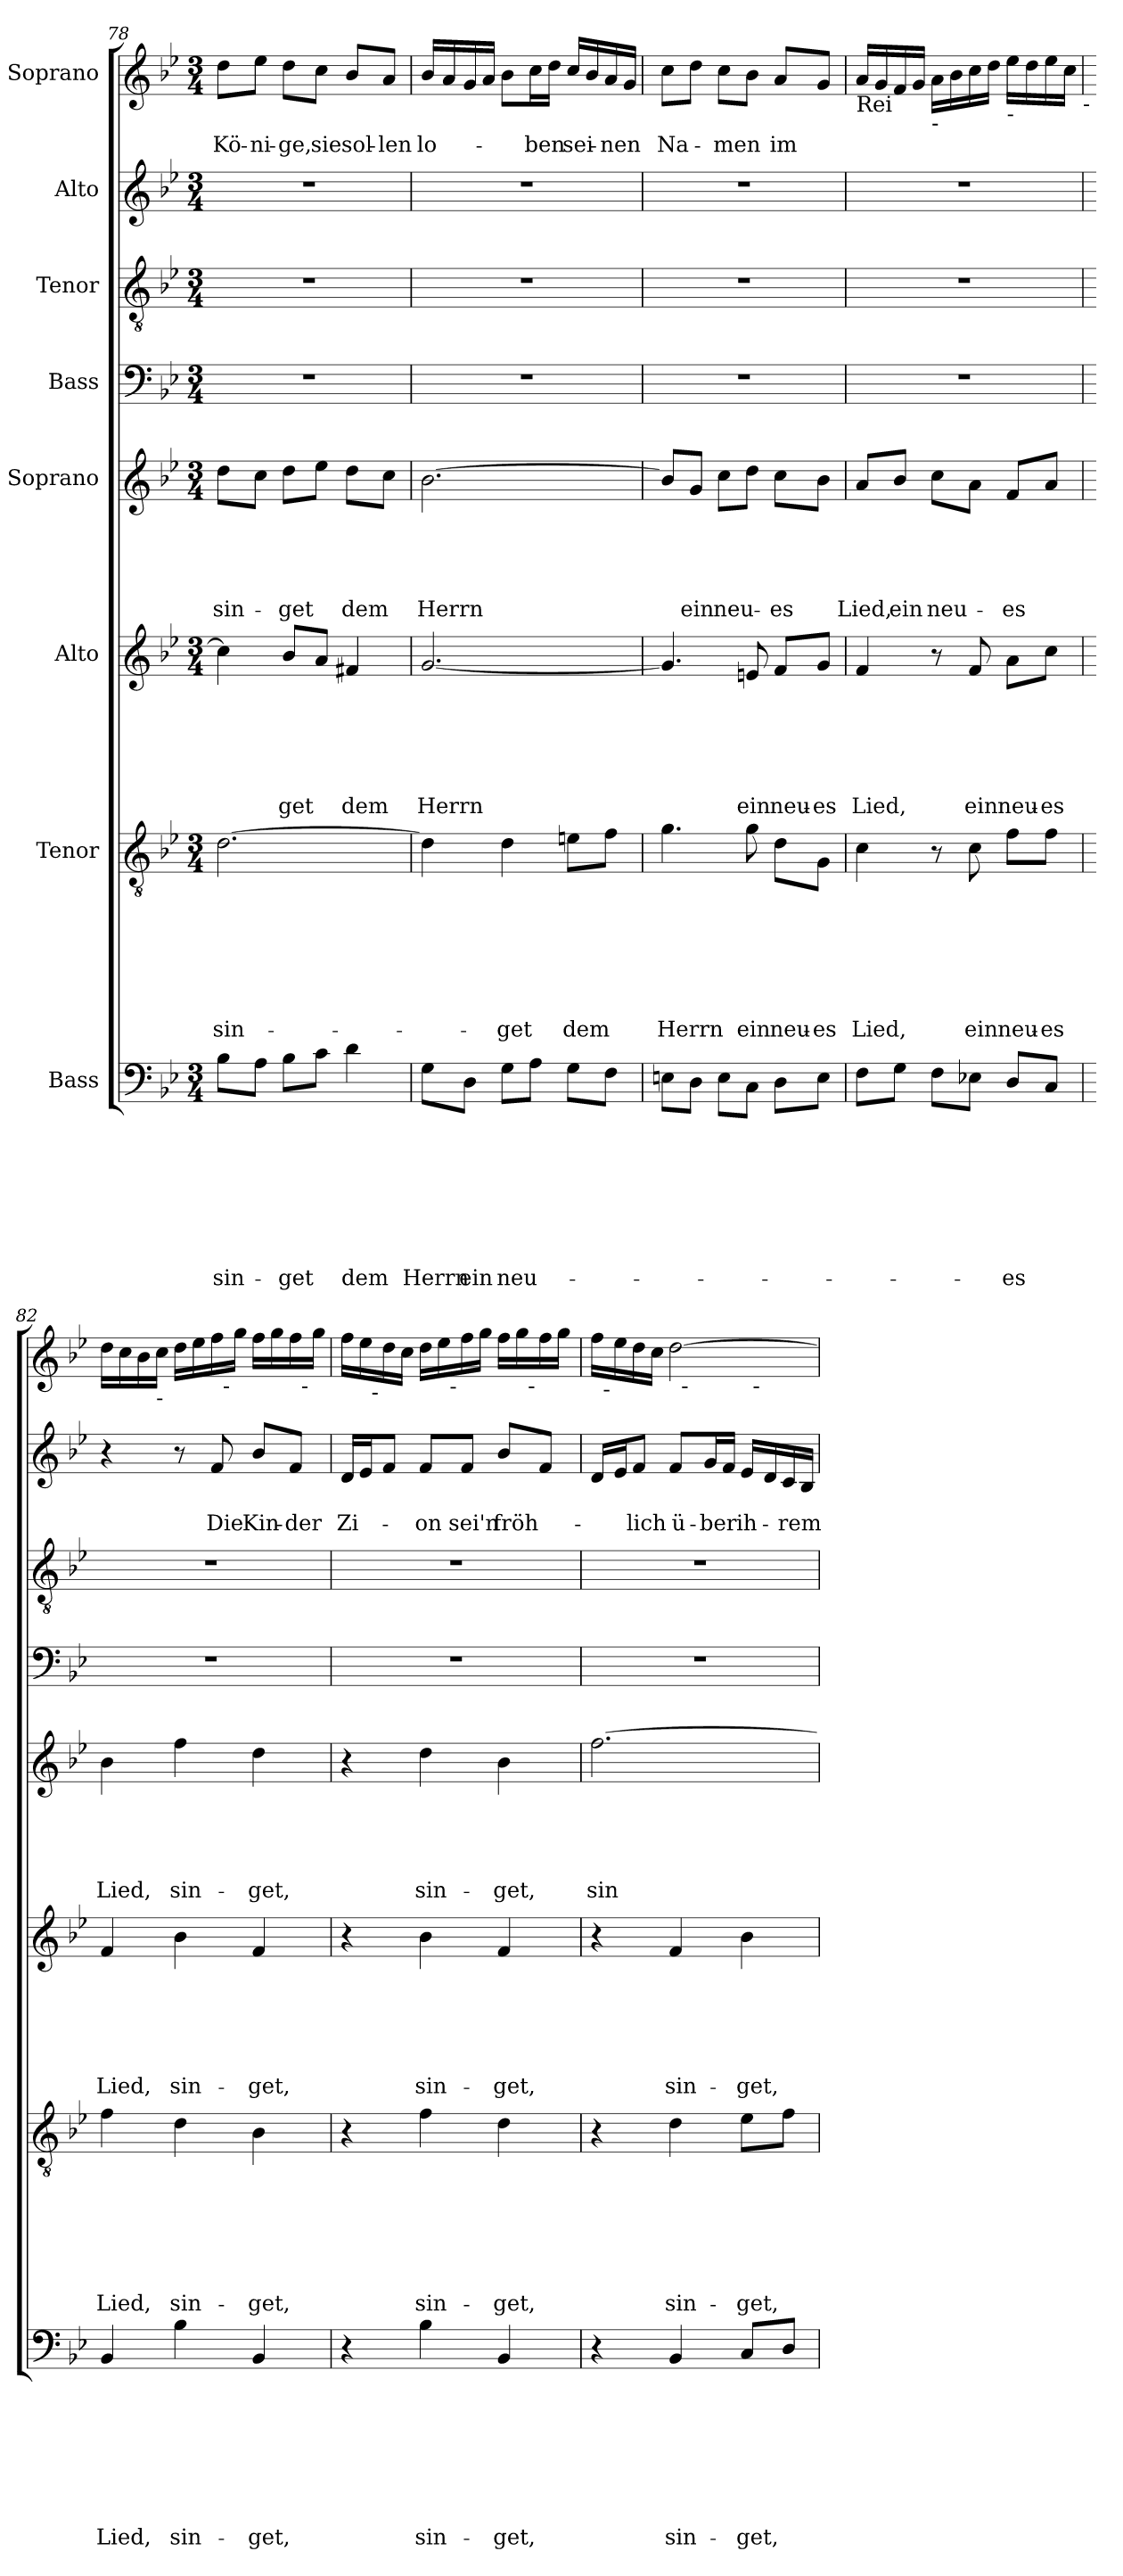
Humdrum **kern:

**kern	**text	**text	**text	**text	**text	**text	**text	**text	**kern	**text	**text	**text	**text	**text	**text	**text	**kern	**text	**text	**text	**text	**text	**text	**kern	**text	**text	**text	**text	**text	**kern	**kern	**kern	**text	**text	**kern	**text
*part8	*part8	*part8	*part8	*part8	*part8	*part8	*part8	*part8	*part7	*part7	*part7	*part7	*part7	*part7	*part7	*part7	*part6	*part6	*part6	*part6	*part6	*part6	*part6	*part5	*part5	*part5	*part5	*part5	*part5	*part4	*part3	*part2	*part2	*part2	*part1	*part1
*staff8	*staff8	*staff8	*staff8	*staff8	*staff8	*staff8	*staff8	*staff8	*staff7	*staff7	*staff7	*staff7	*staff7	*staff7	*staff7	*staff7	*staff6	*staff6	*staff6	*staff6	*staff6	*staff6	*staff6	*staff5	*staff5	*staff5	*staff5	*staff5	*staff5	*staff4	*staff3	*staff2	*staff2	*staff2	*staff1	*staff1
*I"Bass	*	*	*	*	*	*	*	*	*I"Tenor	*	*	*	*	*	*	*	*I"Alto	*	*	*	*	*	*	*I"Soprano	*	*	*	*	*	*I"Bass	*I"Tenor	*I"Alto	*	*	*I"Soprano	*
*clefF4	*	*	*	*	*	*	*	*	*clefGv2	*	*	*	*	*	*	*	*clefG2	*	*	*	*	*	*	*clefG2	*	*	*	*	*	*clefF4	*clefGv2	*clefG2	*	*	*clefG2	*
*k[b-e-]	*	*	*	*	*	*	*	*	*k[b-e-]	*	*	*	*	*	*	*	*k[b-e-]	*	*	*	*	*	*	*k[b-e-]	*	*	*	*	*	*k[b-e-]	*k[b-e-]	*k[b-e-]	*	*	*k[b-e-]	*
*B-:	*	*	*	*	*	*	*	*	*B-:	*	*	*	*	*	*	*	*B-:	*	*	*	*	*	*	*B-:	*	*	*	*	*	*B-:	*B-:	*B-:	*	*	*B-:	*
*M3/4	*	*	*	*	*	*	*	*	*M3/4	*	*	*	*	*	*	*	*M3/4	*	*	*	*	*	*	*M3/4	*	*	*	*	*	*M3/4	*M3/4	*M3/4	*	*	*M3/4	*
=78	=78	=78	=78	=78	=78	=78	=78	=78	=78	=78	=78	=78	=78	=78	=78	=78	=78	=78	=78	=78	=78	=78	=78	=78	=78	=78	=78	=78	=78	=78	=78	=78	=78	=78	=78	=78
!	!	!	!	!	!	!	!	!LO:LY:b	!	!	!	!	!	!	!	!LO:LY:b	!	!	!	!	!	!	!	!	!	!	!	!	!LO:LY:b	!LO:N:vis=1	!LO:N:vis=1	!LO:N:vis=1	!	!	!	!LO:LY:b
8B-\L	.	.	.	.	.	.	.	sin-	[>2.d\	.	.	.	.	.	.	sin-	4cc\]	.	.	.	.	.	.	8dd\L	.	.	.	.	sin-	2.r	2.r	2.r	.	.	8dd\L	Kö-
!	!	!	!	!	!	!	!	!	!	!	!	!	!	!	!	!	!	!	!	!	!	!	!	!	!	!	!	!	!	!	!	!	!	!	!	!LO:LY:b
8A\J	.	.	.	.	.	.	.	.	.	.	.	.	.	.	.	.	.	.	.	.	.	.	.	8cc\J	.	.	.	.	.	.	.	.	.	.	8ee-\J	-ni-
!	!	!	!	!	!	!	!	!LO:LY:b	!	!	!	!	!	!	!	!	!	!	!	!	!	!	!LO:LY:b	!	!	!	!	!	!LO:LY:b	!	!	!	!	!	!	!LO:LY:b
8B-\L	.	.	.	.	.	.	.	-get	.	.	.	.	.	.	.	.	8b-/L	.	.	.	.	.	-get	8dd\L	.	.	.	.	-get	.	.	.	.	.	8dd\L	-ge,
!	!	!	!	!	!	!	!	!	!	!	!	!	!	!	!	!	!	!	!	!	!	!	!	!	!	!	!	!	!	!	!	!	!	!	!	!LO:LY:b
8c\J	.	.	.	.	.	.	.	.	.	.	.	.	.	.	.	.	8a/J	.	.	.	.	.	.	8ee-\J	.	.	.	.	.	.	.	.	.	.	8cc\J	sie
!	!	!	!	!	!	!	!	!LO:LY:b	!	!	!	!	!	!	!	!	!	!	!	!	!	!	!LO:LY:b	!	!	!	!	!	!LO:LY:b	!	!	!	!	!	!	!LO:LY:b
4d\	.	.	.	.	.	.	.	dem	.	.	.	.	.	.	.	.	4f#X/	.	.	.	.	.	dem	8dd\L	.	.	.	.	dem	.	.	.	.	.	8b-/L	sol-
!	!	!	!	!	!	!	!	!	!	!	!	!	!	!	!	!	!	!	!	!	!	!	!	!	!	!	!	!	!	!	!	!	!	!	!	!LO:LY:b:rj
.	.	.	.	.	.	.	.	.	.	.	.	.	.	.	.	.	.	.	.	.	.	.	.	8cc\J	.	.	.	.	.	.	.	.	.	.	8a/J	-len
=79	=79	=79	=79	=79	=79	=79	=79	=79	=79	=79	=79	=79	=79	=79	=79	=79	=79	=79	=79	=79	=79	=79	=79	=79	=79	=79	=79	=79	=79	=79	=79	=79	=79	=79	=79	=79
!	!	!	!	!	!	!	!	!LO:LY:b	!	!	!	!	!	!	!	!	!	!	!	!	!	!	!LO:LY:b	!	!	!	!	!	!LO:LY:b	!LO:N:vis=1	!LO:N:vis=1	!LO:N:vis=1	!	!	!	!LO:LY:b
8G\L	.	.	.	.	.	.	.	Herrn	4d\]	.	.	.	.	.	.	.	[<2.g/	.	.	.	.	.	Herrn	[>2.b-\	.	.	.	.	Herrn	2.r	2.r	2.r	.	.	16b-/LL	lo-
.	.	.	.	.	.	.	.	.	.	.	.	.	.	.	.	.	.	.	.	.	.	.	.	.	.	.	.	.	.	.	.	.	.	.	16a/	.
!	!	!	!	!	!	!	!	!LO:LY:b	!	!	!	!	!	!	!	!	!	!	!	!	!	!	!	!	!	!	!	!	!	!	!	!	!	!	!	!
8D\J	.	.	.	.	.	.	.	ein	.	.	.	.	.	.	.	.	.	.	.	.	.	.	.	.	.	.	.	.	.	.	.	.	.	.	16g/	.
.	.	.	.	.	.	.	.	.	.	.	.	.	.	.	.	.	.	.	.	.	.	.	.	.	.	.	.	.	.	.	.	.	.	.	16a/JJ	.
!	!	!	!	!	!	!	!	!LO:LY:b	!	!	!	!	!	!	!	!LO:LY:b	!	!	!	!	!	!	!	!	!	!	!	!	!	!	!	!	!	!	!	!
8G\L	.	.	.	.	.	.	.	neu-	4d\	.	.	.	.	.	.	-get	.	.	.	.	.	.	.	.	.	.	.	.	.	.	.	.	.	.	8b-\L	.
!	!	!	!	!	!	!	!	!	!	!	!	!	!	!	!	!	!	!	!	!	!	!	!	!	!	!	!	!	!	!	!	!	!	!	!	!LO:LY:b
8A\J	.	.	.	.	.	.	.	.	.	.	.	.	.	.	.	.	.	.	.	.	.	.	.	.	.	.	.	.	.	.	.	.	.	.	16cc\L	-ben
.	.	.	.	.	.	.	.	.	.	.	.	.	.	.	.	.	.	.	.	.	.	.	.	.	.	.	.	.	.	.	.	.	.	.	16dd\JJ	.
!	!	!	!	!	!	!	!	!	!	!	!	!	!	!	!	!LO:LY:b	!	!	!	!	!	!	!	!	!	!	!	!	!	!	!	!	!	!	!	!LO:LY:b
8G\L	.	.	.	.	.	.	.	.	8en\L	.	.	.	.	.	.	dem	.	.	.	.	.	.	.	.	.	.	.	.	.	.	.	.	.	.	16cc/LL	sei-
.	.	.	.	.	.	.	.	.	.	.	.	.	.	.	.	.	.	.	.	.	.	.	.	.	.	.	.	.	.	.	.	.	.	.	16b-/	.
!	!	!	!	!	!	!	!	!	!	!	!	!	!	!	!	!	!	!	!	!	!	!	!	!	!	!	!	!	!	!	!	!	!	!	!	!LO:LY:b
8F\J	.	.	.	.	.	.	.	.	8f\J	.	.	.	.	.	.	.	.	.	.	.	.	.	.	.	.	.	.	.	.	.	.	.	.	.	16a/	-nen
.	.	.	.	.	.	.	.	.	.	.	.	.	.	.	.	.	.	.	.	.	.	.	.	.	.	.	.	.	.	.	.	.	.	.	16g/JJ	.
=80	=80	=80	=80	=80	=80	=80	=80	=80	=80	=80	=80	=80	=80	=80	=80	=80	=80	=80	=80	=80	=80	=80	=80	=80	=80	=80	=80	=80	=80	=80	=80	=80	=80	=80	=80	=80
!	!	!	!	!	!	!	!	!	!	!	!	!	!	!	!	!LO:LY:b	!	!	!	!	!	!	!	!	!	!	!	!	!	!LO:N:vis=1	!LO:N:vis=1	!LO:N:vis=1	!	!	!	!LO:LY:b
8En\L	.	.	.	.	.	.	.	.	4.g\	.	.	.	.	.	.	Herrn	4.g/]	.	.	.	.	.	.	8b-/L]	.	.	.	.	.	2.r	2.r	2.r	.	.	8cc\L	Na-
!	!	!	!	!	!	!	!	!	!	!	!	!	!	!	!	!	!	!	!	!	!	!	!	!	!	!	!	!	!LO:LY:b	!	!	!	!	!	!	!
8D\J	.	.	.	.	.	.	.	.	.	.	.	.	.	.	.	.	.	.	.	.	.	.	.	8g/J	.	.	.	.	ein	.	.	.	.	.	8dd\J	.
!	!	!	!	!	!	!	!	!	!	!	!	!	!	!	!	!	!	!	!	!	!	!	!	!	!	!	!	!	!LO:LY:b	!	!	!	!	!	!	!LO:LY:b
8E\L	.	.	.	.	.	.	.	.	.	.	.	.	.	.	.	.	.	.	.	.	.	.	.	8cc\L	.	.	.	.	neu-	.	.	.	.	.	8cc\L	-men
!	!	!	!	!	!	!	!	!	!	!	!	!	!	!	!	!LO:LY:b	!	!	!	!	!	!	!LO:LY:b	!	!	!	!	!	!	!	!	!	!	!	!	!
8C\J	.	.	.	.	.	.	.	.	8g\	.	.	.	.	.	.	ein	8en/	.	.	.	.	.	ein	8dd\J	.	.	.	.	.	.	.	.	.	.	8b-\J	.
!	!	!	!	!	!	!	!	!	!	!	!	!	!	!	!	!LO:LY:b	!	!	!	!	!	!	!LO:LY:b	!	!	!	!	!	!LO:LY:b	!	!	!	!	!	!	!LO:LY:b
8D\L	.	.	.	.	.	.	.	.	8d\L	.	.	.	.	.	.	neu-	8f/L	.	.	.	.	.	neu-	8cc\L	.	.	.	.	-es	.	.	.	.	.	8a/L	im
!	!	!	!	!	!	!	!	!	!	!	!	!	!	!	!	!LO:LY:b:rj	!	!	!	!	!	!	!LO:LY:b:rj	!	!	!	!	!	!	!	!	!	!	!	!	!
8E\J	.	.	.	.	.	.	.	.	8G\J	.	.	.	.	.	.	-es	8g/J	.	.	.	.	.	-es	8b-\J	.	.	.	.	.	.	.	.	.	.	8g/J	.
!!LO:PB:g=z
=81	=81	=81	=81	=81	=81	=81	=81	=81	=81	=81	=81	=81	=81	=81	=81	=81	=81	=81	=81	=81	=81	=81	=81	=81	=81	=81	=81	=81	=81	=81	=81	=81	=81	=81	=81	=81
!	!	!	!	!	!	!	!	!	!	!	!	!	!	!	!	!	!	!	!	!	!	!	!	!	!	!	!	!	!	!	!	!	!	!	!LO:TX:b:t=Rei	!
!	!	!	!	!	!	!	!	!	!	!	!	!	!	!	!	!LO:LY:b	!	!	!	!	!	!	!LO:LY:b	!	!	!	!	!	!LO:LY:b	!LO:N:vis=1	!LO:N:vis=1	!LO:N:vis=1	!	!	!	!
8F\L	.	.	.	.	.	.	.	.	4c\	.	.	.	.	.	.	Lied,	4f/	.	.	.	.	.	Lied,	8a/L	.	.	.	.	Lied,	2.r	2.r	2.r	.	.	16a/LL	.
.	.	.	.	.	.	.	.	.	.	.	.	.	.	.	.	.	.	.	.	.	.	.	.	.	.	.	.	.	.	.	.	.	.	.	16g/	.
!	!	!	!	!	!	!	!	!	!	!	!	!	!	!	!	!	!	!	!	!	!	!	!	!	!	!	!	!	!LO:LY:b	!	!	!	!	!	!	!
8G\J	.	.	.	.	.	.	.	.	.	.	.	.	.	.	.	.	.	.	.	.	.	.	.	8b-/J	.	.	.	.	ein	.	.	.	.	.	16f/	.
.	.	.	.	.	.	.	.	.	.	.	.	.	.	.	.	.	.	.	.	.	.	.	.	.	.	.	.	.	.	.	.	.	.	.	16g/JJ	.
!	!	!	!	!	!	!	!	!	!	!	!	!	!	!	!	!	!	!	!	!	!	!	!	!	!	!	!	!	!	!	!	!	!	!	!LO:TX:b:t=-	!
!	!	!	!	!	!	!	!	!	!	!	!	!	!	!	!	!	!	!	!	!	!	!	!	!	!	!	!	!	!LO:LY:b	!	!	!	!	!	!	!
8F\L	.	.	.	.	.	.	.	.	8r	.	.	.	.	.	.	.	8r	.	.	.	.	.	.	8cc\L	.	.	.	.	neu-	.	.	.	.	.	16a\LL	.
.	.	.	.	.	.	.	.	.	.	.	.	.	.	.	.	.	.	.	.	.	.	.	.	.	.	.	.	.	.	.	.	.	.	.	16b-\	.
!	!	!	!	!	!	!	!	!	!	!	!	!	!	!	!	!LO:LY:b	!	!	!	!	!	!	!LO:LY:b	!	!	!	!	!	!	!	!	!	!	!	!	!
8E-X\J	.	.	.	.	.	.	.	.	8c\	.	.	.	.	.	.	ein	8f/	.	.	.	.	.	ein	8a\J	.	.	.	.	.	.	.	.	.	.	16cc\	.
.	.	.	.	.	.	.	.	.	.	.	.	.	.	.	.	.	.	.	.	.	.	.	.	.	.	.	.	.	.	.	.	.	.	.	16dd\JJ	.
!	!	!	!	!	!	!	!	!	!	!	!	!	!	!	!	!	!	!	!	!	!	!	!	!	!	!	!	!	!	!	!	!	!	!	!LO:TX:b:t=-	!
!	!	!	!	!	!	!	!	!LO:LY:b	!	!	!	!	!	!	!	!LO:LY:b	!	!	!	!	!	!	!LO:LY:b	!	!	!	!	!	!LO:LY:b	!	!	!	!	!	!	!
8D/L	.	.	.	.	.	.	.	-es	8f\L	.	.	.	.	.	.	neu-	8a\L	.	.	.	.	.	neu-	8f/L	.	.	.	.	-es	.	.	.	.	.	16ee-\LL	.
.	.	.	.	.	.	.	.	.	.	.	.	.	.	.	.	.	.	.	.	.	.	.	.	.	.	.	.	.	.	.	.	.	.	.	16dd\	.
!	!	!	!	!	!	!	!	!	!	!	!	!	!	!	!	!LO:LY:b	!	!	!	!	!	!	!LO:LY:b	!	!	!	!	!	!	!	!	!	!	!	!	!
8C/J	.	.	.	.	.	.	.	.	8f\J	.	.	.	.	.	.	-es	8cc\J	.	.	.	.	.	-es	8a/J	.	.	.	.	.	.	.	.	.	.	16ee-\	.
.	.	.	.	.	.	.	.	.	.	.	.	.	.	.	.	.	.	.	.	.	.	.	.	.	.	.	.	.	.	.	.	.	.	.	16cc\JJ	.
!	!	!	!	!	!	!	!	!	!	!	!	!	!	!	!	!	!	!	!	!	!	!	!	!	!	!	!	!	!	!	!	!	!	!	!LO:TX:b:t=-	!
=82	=82	=82	=82	=82	=82	=82	=82	=82	=82	=82	=82	=82	=82	=82	=82	=82	=82	=82	=82	=82	=82	=82	=82	=82	=82	=82	=82	=82	=82	=82	=82	=82	=82	=82	=82	=82
!	!	!	!	!	!	!	!	!LO:LY:b	!	!	!	!	!	!	!	!LO:LY:b	!	!	!	!	!	!	!LO:LY:b	!	!	!	!	!	!LO:LY:b	!LO:N:vis=1	!LO:N:vis=1	!	!	!	!	!
*	*	*	*	*	*	*	*	*	*	*	*	*	*	*	*	*	*	*	*	*	*	*	*	*	*	*	*	*	*	*	*	*	*	*	*^	*
4BB-/	.	.	.	.	.	.	.	Lied,	4f\	.	.	.	.	.	.	Lied,	4f/	.	.	.	.	.	Lied,	4b-\	.	.	.	.	Lied,	2.r	2.r	4r	.	.	16dd\LL	4ryy	.
.	.	.	.	.	.	.	.	.	.	.	.	.	.	.	.	.	.	.	.	.	.	.	.	.	.	.	.	.	.	.	.	.	.	.	16cc\	.	.
.	.	.	.	.	.	.	.	.	.	.	.	.	.	.	.	.	.	.	.	.	.	.	.	.	.	.	.	.	.	.	.	.	.	.	16b-\	.	.
!	!	!	!	!	!	!	!	!	!	!	!	!	!	!	!	!	!	!	!	!	!	!	!	!	!	!	!	!	!	!	!	!	!	!	!LO:TX:b:t=-	!	!
.	.	.	.	.	.	.	.	.	.	.	.	.	.	.	.	.	.	.	.	.	.	.	.	.	.	.	.	.	.	.	.	.	.	.	16cc\JJ	.	.
!	!	!	!	!	!	!	!	!LO:LY:b	!	!	!	!	!	!	!	!LO:LY:b	!	!	!	!	!	!	!LO:LY:b	!	!	!	!	!	!LO:LY:b	!	!	!	!	!	!	!	!
4B-\	.	.	.	.	.	.	.	sin-	4d\	.	.	.	.	.	.	sin-	4b-\	.	.	.	.	.	sin-	4ff\	.	.	.	.	sin-	.	.	8r	.	.	16dd\LL	8ryy	.
.	.	.	.	.	.	.	.	.	.	.	.	.	.	.	.	.	.	.	.	.	.	.	.	.	.	.	.	.	.	.	.	.	.	.	16ee-\	.	.
!	!	!	!	!	!	!	!	!	!	!	!	!	!	!	!	!	!	!	!	!	!	!	!	!	!	!	!	!	!	!	!	!	!	!LO:LY:b	!	!	!
.	.	.	.	.	.	.	.	.	.	.	.	.	.	.	.	.	.	.	.	.	.	.	.	.	.	.	.	.	.	.	.	8f/	.	Die	16ff\	32ryy	.
!	!	!	!	!	!	!	!	!	!	!	!	!	!	!	!	!	!	!	!	!	!	!	!	!	!	!	!	!	!	!	!	!	!	!	!	!LO:TX:b:t=-	!
.	.	.	.	.	.	.	.	.	.	.	.	.	.	.	.	.	.	.	.	.	.	.	.	.	.	.	.	.	.	.	.	.	.	.	.	4ryy	.
.	.	.	.	.	.	.	.	.	.	.	.	.	.	.	.	.	.	.	.	.	.	.	.	.	.	.	.	.	.	.	.	.	.	.	16gg\JJ	.	.
!	!	!	!	!	!	!	!	!LO:LY:b	!	!	!	!	!	!	!	!LO:LY:b	!	!	!	!	!	!	!LO:LY:b	!	!	!	!	!	!LO:LY:b	!	!	!	!	!LO:LY:b	!	!	!
4BB-/	.	.	.	.	.	.	.	-get,	4B-\	.	.	.	.	.	.	-get,	4f/	.	.	.	.	.	-get,	4dd\	.	.	.	.	-get,	.	.	8b-/L	.	Kin-	16ff\LL	.	.
.	.	.	.	.	.	.	.	.	.	.	.	.	.	.	.	.	.	.	.	.	.	.	.	.	.	.	.	.	.	.	.	.	.	.	16gg\	.	.
!	!	!	!	!	!	!	!	!	!	!	!	!	!	!	!	!	!	!	!	!	!	!	!	!	!	!	!	!	!	!	!	!	!	!LO:LY:b:rj	!	!	!
.	.	.	.	.	.	.	.	.	.	.	.	.	.	.	.	.	.	.	.	.	.	.	.	.	.	.	.	.	.	.	.	8f/J	.	-der	16ff\	.	.
!	!	!	!	!	!	!	!	!	!	!	!	!	!	!	!	!	!	!	!	!	!	!	!	!	!	!	!	!	!	!	!	!	!	!	!	!LO:TX:b:t=-	!
.	.	.	.	.	.	.	.	.	.	.	.	.	.	.	.	.	.	.	.	.	.	.	.	.	.	.	.	.	.	.	.	.	.	.	.	16.ryy	.
.	.	.	.	.	.	.	.	.	.	.	.	.	.	.	.	.	.	.	.	.	.	.	.	.	.	.	.	.	.	.	.	.	.	.	16gg\JJ	.	.
=83	=83	=83	=83	=83	=83	=83	=83	=83	=83	=83	=83	=83	=83	=83	=83	=83	=83	=83	=83	=83	=83	=83	=83	=83	=83	=83	=83	=83	=83	=83	=83	=83	=83	=83	=83	=83	=83
!	!	!	!	!	!	!	!	!	!	!	!	!	!	!	!	!	!	!	!	!	!	!	!	!	!	!	!	!	!	!LO:N:vis=1	!LO:N:vis=1	!	!	!LO:LY:b	!	!	!
*	*	*	*	*	*	*	*	*	*	*	*	*	*	*	*	*	*	*	*	*	*	*	*	*	*	*	*	*	*	*	*	*	*	*	*	*^	*
4r	.	.	.	.	.	.	.	.	4r	.	.	.	.	.	.	.	4r	.	.	.	.	.	.	4r	.	.	.	.	.	2.r	2.r	16d/LL	.	Zi-	16ff\LL	16.ryy	4ryy	.
.	.	.	.	.	.	.	.	.	.	.	.	.	.	.	.	.	.	.	.	.	.	.	.	.	.	.	.	.	.	.	.	16e-/J	.	.	16ee-\	.	.	.
!	!	!	!	!	!	!	!	!	!	!	!	!	!	!	!	!	!	!	!	!	!	!	!	!	!	!	!	!	!	!	!	!	!	!	!	!LO:TX:b:t=-	!	!
.	.	.	.	.	.	.	.	.	.	.	.	.	.	.	.	.	.	.	.	.	.	.	.	.	.	.	.	.	.	.	.	.	.	.	.	2ryy	.	.
.	.	.	.	.	.	.	.	.	.	.	.	.	.	.	.	.	.	.	.	.	.	.	.	.	.	.	.	.	.	.	.	8f/J	.	.	16dd\	.	.	.
.	.	.	.	.	.	.	.	.	.	.	.	.	.	.	.	.	.	.	.	.	.	.	.	.	.	.	.	.	.	.	.	.	.	.	16cc\JJ	.	.	.
!	!	!	!	!	!	!	!	!LO:LY:b	!	!	!	!	!	!	!	!LO:LY:b	!	!	!	!	!	!	!LO:LY:b	!	!	!	!	!	!LO:LY:b	!	!	!	!	!LO:LY:b	!	!	!	!
4B-\	.	.	.	.	.	.	.	sin-	4f\	.	.	.	.	.	.	sin-	4b-\	.	.	.	.	.	sin-	4dd\	.	.	.	.	sin-	.	.	8f/L	.	-on	16dd\LL	.	16.ryy	.
.	.	.	.	.	.	.	.	.	.	.	.	.	.	.	.	.	.	.	.	.	.	.	.	.	.	.	.	.	.	.	.	.	.	.	16ee-\	.	.	.
!	!	!	!	!	!	!	!	!	!	!	!	!	!	!	!	!	!	!	!	!	!	!	!	!	!	!	!	!	!	!	!	!	!	!	!	!	!LO:TX:b:t=-	!
.	.	.	.	.	.	.	.	.	.	.	.	.	.	.	.	.	.	.	.	.	.	.	.	.	.	.	.	.	.	.	.	.	.	.	.	.	4ryy	.
!	!	!	!	!	!	!	!	!	!	!	!	!	!	!	!	!	!	!	!	!	!	!	!	!	!	!	!	!	!	!	!	!	!	!LO:LY:b	!	!	!	!
.	.	.	.	.	.	.	.	.	.	.	.	.	.	.	.	.	.	.	.	.	.	.	.	.	.	.	.	.	.	.	.	8f/J	.	sei'n	16ff\	.	.	.
.	.	.	.	.	.	.	.	.	.	.	.	.	.	.	.	.	.	.	.	.	.	.	.	.	.	.	.	.	.	.	.	.	.	.	16gg\JJ	.	.	.
!	!	!	!	!	!	!	!	!LO:LY:b	!	!	!	!	!	!	!	!LO:LY:b	!	!	!	!	!	!	!LO:LY:b	!	!	!	!	!	!LO:LY:b	!	!	!	!	!LO:LY:b	!	!	!	!
4BB-/	.	.	.	.	.	.	.	-get,	4d\	.	.	.	.	.	.	-get,	4f/	.	.	.	.	.	-get,	4b-\	.	.	.	.	-get,	.	.	8b-/L	.	fröh-	16ff\LL	.	.	.
.	.	.	.	.	.	.	.	.	.	.	.	.	.	.	.	.	.	.	.	.	.	.	.	.	.	.	.	.	.	.	.	.	.	.	16gg\	.	.	.
!	!	!	!	!	!	!	!	!	!	!	!	!	!	!	!	!	!	!	!	!	!	!	!	!	!	!	!	!	!	!	!	!	!	!	!	!LO:TX:b:t=-	!	!
.	.	.	.	.	.	.	.	.	.	.	.	.	.	.	.	.	.	.	.	.	.	.	.	.	.	.	.	.	.	.	.	.	.	.	.	8ryy	8ryy	.
.	.	.	.	.	.	.	.	.	.	.	.	.	.	.	.	.	.	.	.	.	.	.	.	.	.	.	.	.	.	.	.	8f/J	.	.	16ff\	.	.	.
.	.	.	.	.	.	.	.	.	.	.	.	.	.	.	.	.	.	.	.	.	.	.	.	.	.	.	.	.	.	.	.	.	.	.	16gg\JJ	.	.	.
.	.	.	.	.	.	.	.	.	.	.	.	.	.	.	.	.	.	.	.	.	.	.	.	.	.	.	.	.	.	.	.	.	.	.	.	32ryy	32ryy	.
=84	=84	=84	=84	=84	=84	=84	=84	=84	=84	=84	=84	=84	=84	=84	=84	=84	=84	=84	=84	=84	=84	=84	=84	=84	=84	=84	=84	=84	=84	=84	=84	=84	=84	=84	=84	=84	=84	=84
!	!	!	!	!	!	!	!	!	!	!	!	!	!	!	!	!	!	!	!	!	!	!	!	!	!	!	!	!	!LO:LY:b	!LO:N:vis=1	!LO:N:vis=1	!	!	!	!	!	!	!
4r	.	.	.	.	.	.	.	.	4r	.	.	.	.	.	.	.	4r	.	.	.	.	.	.	[>2.ff\	.	.	.	.	sin-	2.r	2.r	16d/LL	.	.	16ff\LL	32ryy	4ryy	.
!	!	!	!	!	!	!	!	!	!	!	!	!	!	!	!	!	!	!	!	!	!	!	!	!	!	!	!	!	!	!	!	!	!	!	!	!LO:TX:b:t=-	!	!
.	.	.	.	.	.	.	.	.	.	.	.	.	.	.	.	.	.	.	.	.	.	.	.	.	.	.	.	.	.	.	.	.	.	.	.	2ryy	.	.
.	.	.	.	.	.	.	.	.	.	.	.	.	.	.	.	.	.	.	.	.	.	.	.	.	.	.	.	.	.	.	.	16e-/J	.	.	16ee-\	.	.	.
!	!	!	!	!	!	!	!	!	!	!	!	!	!	!	!	!	!	!	!	!	!	!	!	!	!	!	!	!	!	!	!	!	!	!LO:LY:b	!	!	!	!
.	.	.	.	.	.	.	.	.	.	.	.	.	.	.	.	.	.	.	.	.	.	.	.	.	.	.	.	.	.	.	.	8f/J	.	-lich	16dd\	.	.	.
.	.	.	.	.	.	.	.	.	.	.	.	.	.	.	.	.	.	.	.	.	.	.	.	.	.	.	.	.	.	.	.	.	.	.	16cc\JJ	.	.	.
!	!	!	!	!	!	!	!	!LO:LY:b	!	!	!	!	!	!	!	!LO:LY:b	!	!	!	!	!	!	!LO:LY:b	!	!	!	!	!	!	!	!	!	!	!LO:LY:b	!	!	!	!
4BB-/	.	.	.	.	.	.	.	sin-	4d\	.	.	.	.	.	.	sin-	4f/	.	.	.	.	.	sin-	.	.	.	.	.	.	.	.	8f/L	.	ü-	[>2dd\	.	32ryy	.
!	!	!	!	!	!	!	!	!	!	!	!	!	!	!	!	!	!	!	!	!	!	!	!	!	!	!	!	!	!	!	!	!	!	!	!	!	!LO:TX:b:t=-	!
.	.	.	.	.	.	.	.	.	.	.	.	.	.	.	.	.	.	.	.	.	.	.	.	.	.	.	.	.	.	.	.	.	.	.	.	.	4...ryy	.
!	!	!	!	!	!	!	!	!	!	!	!	!	!	!	!	!	!	!	!	!	!	!	!	!	!	!	!	!	!	!	!	!	!	!LO:LY:b	!	!	!	!
.	.	.	.	.	.	.	.	.	.	.	.	.	.	.	.	.	.	.	.	.	.	.	.	.	.	.	.	.	.	.	.	16g/L	.	-ber	.	.	.	.
.	.	.	.	.	.	.	.	.	.	.	.	.	.	.	.	.	.	.	.	.	.	.	.	.	.	.	.	.	.	.	.	16f/JJ	.	.	.	.	.	.
!	!	!	!	!	!	!	!	!LO:LY:b	!	!	!	!	!	!	!	!LO:LY:b	!	!	!	!	!	!	!LO:LY:b	!	!	!	!	!	!	!	!	!	!	!LO:LY:b	!	!	!	!
8C/L	.	.	.	.	.	.	.	-get,	8e-\L	.	.	.	.	.	.	-get,	4b-\	.	.	.	.	.	-get,	.	.	.	.	.	.	.	.	16e-/LL	.	ih-	.	.	.	.
!	!	!	!	!	!	!	!	!	!	!	!	!	!	!	!	!	!	!	!	!	!	!	!	!	!	!	!	!	!	!	!	!	!	!	!	!LO:TX:b:t=-	!	!
.	.	.	.	.	.	.	.	.	.	.	.	.	.	.	.	.	.	.	.	.	.	.	.	.	.	.	.	.	.	.	.	.	.	.	.	8..ryy	.	.
.	.	.	.	.	.	.	.	.	.	.	.	.	.	.	.	.	.	.	.	.	.	.	.	.	.	.	.	.	.	.	.	16d/	.	.	.	.	.	.
!	!	!	!	!	!	!	!	!	!	!	!	!	!	!	!	!	!	!	!	!	!	!	!	!	!	!	!	!	!	!	!	!	!	!LO:LY:b	!	!	!	!
8D/J	.	.	.	.	.	.	.	.	8f\J	.	.	.	.	.	.	.	.	.	.	.	.	.	.	.	.	.	.	.	.	.	.	16c/	.	-rem	.	.	.	.
.	.	.	.	.	.	.	.	.	.	.	.	.	.	.	.	.	.	.	.	.	.	.	.	.	.	.	.	.	.	.	.	16B-/JJ	.	.	.	.	.	.
*	*	*	*	*	*	*	*	*	*	*	*	*	*	*	*	*	*	*	*	*	*	*	*	*	*	*	*	*	*	*	*	*	*	*	*v	*v	*v	*
=	=	=	=	=	=	=	=	=	=	=	=	=	=	=	=	=	=	=	=	=	=	=	=	=	=	=	=	=	=	=	=	=	=	=	=	=
*-	*-	*-	*-	*-	*-	*-	*-	*-	*-	*-	*-	*-	*-	*-	*-	*-	*-	*-	*-	*-	*-	*-	*-	*-	*-	*-	*-	*-	*-	*-	*-	*-	*-	*-	*-	*-
